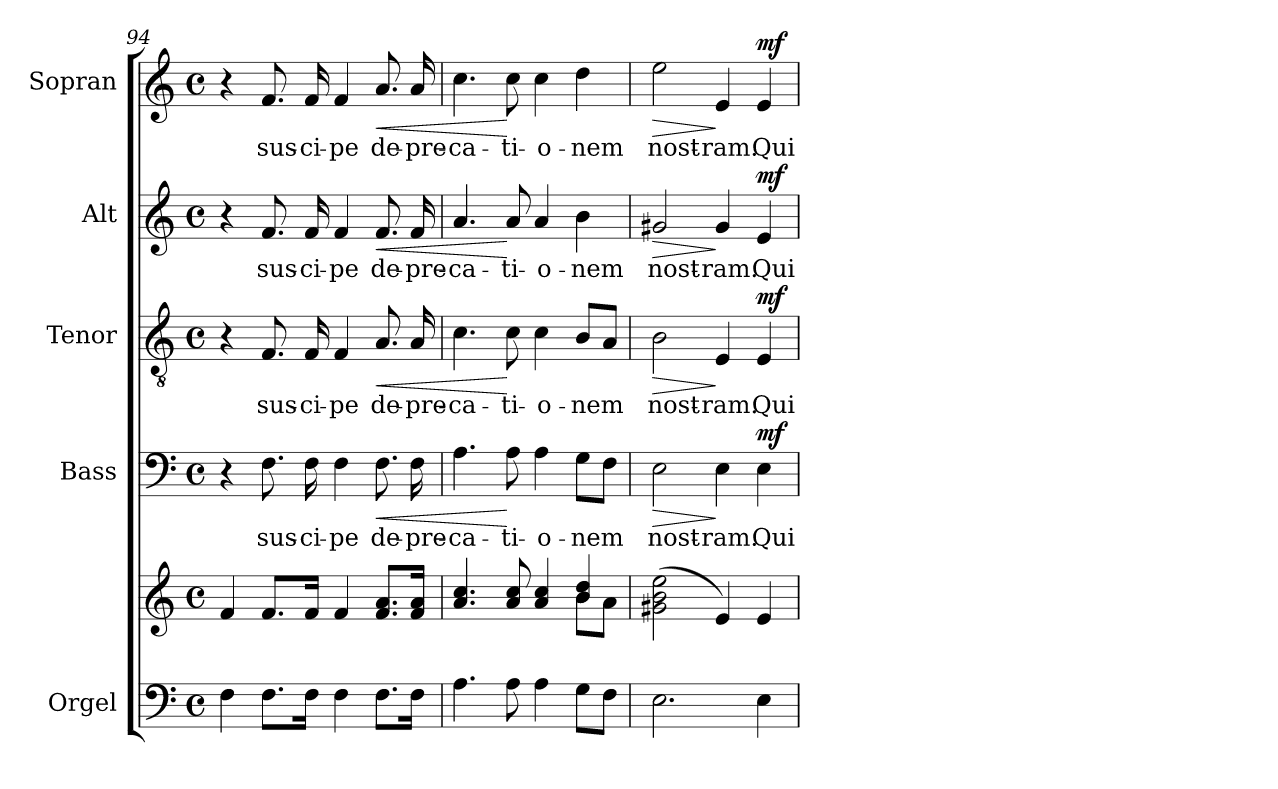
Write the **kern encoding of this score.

**kern	**kern	**kern	**text	**dynam	**kern	**text	**dynam	**kern	**text	**dynam	**kern	**text	**dynam
*part5	*part5	*part4	*part4	*part4	*part3	*part3	*part3	*part2	*part2	*part2	*part1	*part1	*part1
*staff6	*staff5	*staff4	*staff4	*staff4	*staff3	*staff3	*staff3	*staff2	*staff2	*staff2	*staff1	*staff1	*staff1
*I"Orgel	*	*I"Bass	*	*	*I"Tenor	*	*	*I"Alt	*	*	*I"Sopran	*	*
*I'Org.	*	*I'B.	*	*	*I'T.	*	*	*I'A.	*	*	*I'S.	*	*
*clefF4	*clefG2	*clefF4	*	*	*clefGv2	*	*	*clefG2	*	*	*clefG2	*	*
*k[]	*k[]	*k[]	*	*	*k[]	*	*	*k[]	*	*	*k[]	*	*
*C:	*C:	*C:	*	*	*C:	*	*	*C:	*	*	*C:	*	*
*M4/4	*M4/4	*M4/4	*	*	*M4/4	*	*	*M4/4	*	*	*M4/4	*	*
*met(c)	*met(c)	*met(c)	*	*	*met(c)	*	*	*met(c)	*	*	*met(c)	*	*
=94	=94	=94	=94	=94	=94	=94	=94	=94	=94	=94	=94	=94	=94
4F\	4f/	4r	.	.	4r	.	.	4r	.	.	4r	.	.
!	!	!	!LO:LY:b	!	!	!LO:LY:b	!	!	!LO:LY:b	!	!	!LO:LY:b	!
8.F\L	8.f/L	8.F\	sus-	.	8.F/	sus-	.	8.f/	sus-	.	8.f/	sus-	.
!	!	!	!LO:LY:b	!	!	!LO:LY:b	!	!	!LO:LY:b	!	!	!LO:LY:b	!
16F\Jk	16f/Jk	16F\	-ci-	.	16F/	-ci-	.	16f/	-ci-	.	16f/	-ci-	.
!	!	!	!LO:LY:b	!	!	!LO:LY:b	!	!	!LO:LY:b	!	!	!LO:LY:b	!
4F\	4f/	4F\	-pe	.	4F/	-pe	.	4f/	-pe	.	4f/	-pe	.
!	!	!	!LO:LY:b	!LO:HP:b	!	!LO:LY:b	!LO:HP:b	!	!LO:LY:b	!LO:HP:b	!	!LO:LY:b	!LO:HP:b
8.F\L	8.f/ 8.a/L	8.F\	de-	<	8.A/	de-	<	8.f/	de-	<	8.a/	de-	<
!	!	!	!LO:LY:b	!	!	!LO:LY:b	!	!	!LO:LY:b	!	!	!LO:LY:b	!
16F\Jk	16f/ 16a/Jk	16F\	-pre-	.	16A/	-pre-	.	16f/	-pre-	.	16a/	-pre-	.
=95	=95	=95	=95	=95	=95	=95	=95	=95	=95	=95	=95	=95	=95
*	*^	*	*	*	*	*	*	*	*	*	*	*	*
!	!	!	!	!LO:LY:b	!	!	!LO:LY:b	!	!	!LO:LY:b	!	!	!LO:LY:b	!
4.A\	4.a/ 4.cc/	2.ryy	4.A\	-ca-	.	4.c\	-ca-	.	4.a/	-ca-	.	4.cc\	-ca-	.
!	!	!	!	!LO:LY:b	!	!	!LO:LY:b	!	!	!LO:LY:b	!	!	!LO:LY:b	!
8A\	8a/ 8cc/	.	8A\	-ti-	[	8c\	-ti-	[	8a/	-ti-	[	8cc\	-ti-	[
!	!	!	!	!LO:LY:b	!	!	!LO:LY:b	!	!	!LO:LY:b	!	!	!LO:LY:b	!
4A\	4a/ 4cc/	.	4A\	-o-	.	4c\	-o-	.	4a/	-o-	.	4cc\	-o-	.
!	!	!	!	!LO:LY:b	!	!	!LO:LY:b	!	!	!LO:LY:b	!	!	!LO:LY:b	!
8G\L	4b/ 4dd/	8b\L	8G\L	-nem	.	8B/L	-nem	.	4b\	-nem	.	4dd\	-nem	.
8F\J	.	8a\J	8F\J	.	.	8A/J	.	.	.	.	.	.	.	.
!!LO:LB:g=z
=96	=96	=96	=96	=96	=96	=96	=96	=96	=96	=96	=96	=96	=96	=96
!	!	!	!	!LO:LY:b	!LO:HP:b	!	!LO:LY:b	!LO:HP:b	!	!LO:LY:b	!LO:HP:b	!	!LO:LY:b	!LO:HP:b
*	*v	*v	*	*	*	*	*	*	*	*	*	*	*	*
2.E\	(>2g#X\ 2b\ 2ee\	2E\	nost-	>	2B\	nost-	>	2g#X/	nost-	>	2ee\	nost-	>
!	!	!	!LO:LY:b	!	!	!LO:LY:b	!	!	!LO:LY:b	!	!	!LO:LY:b	!
.	4e/)	4E\	-ram.	]	4E/	-ram.	]	4g#/	-ram.	]	4e/	-ram.	]
!	!	!	!LO:LY:b	!LO:DY:a	!	!LO:LY:b	!LO:DY:a	!	!LO:LY:b	!LO:DY:a	!	!LO:LY:b	!LO:DY:a
4E\	4e/	4E\	Qui	mf	4E/	Qui	mf	4e/	Qui	mf	4e/	Qui	mf
=	=	=	=	=	=	=	=	=	=	=	=	=	=
*-	*-	*-	*-	*-	*-	*-	*-	*-	*-	*-	*-	*-	*-
